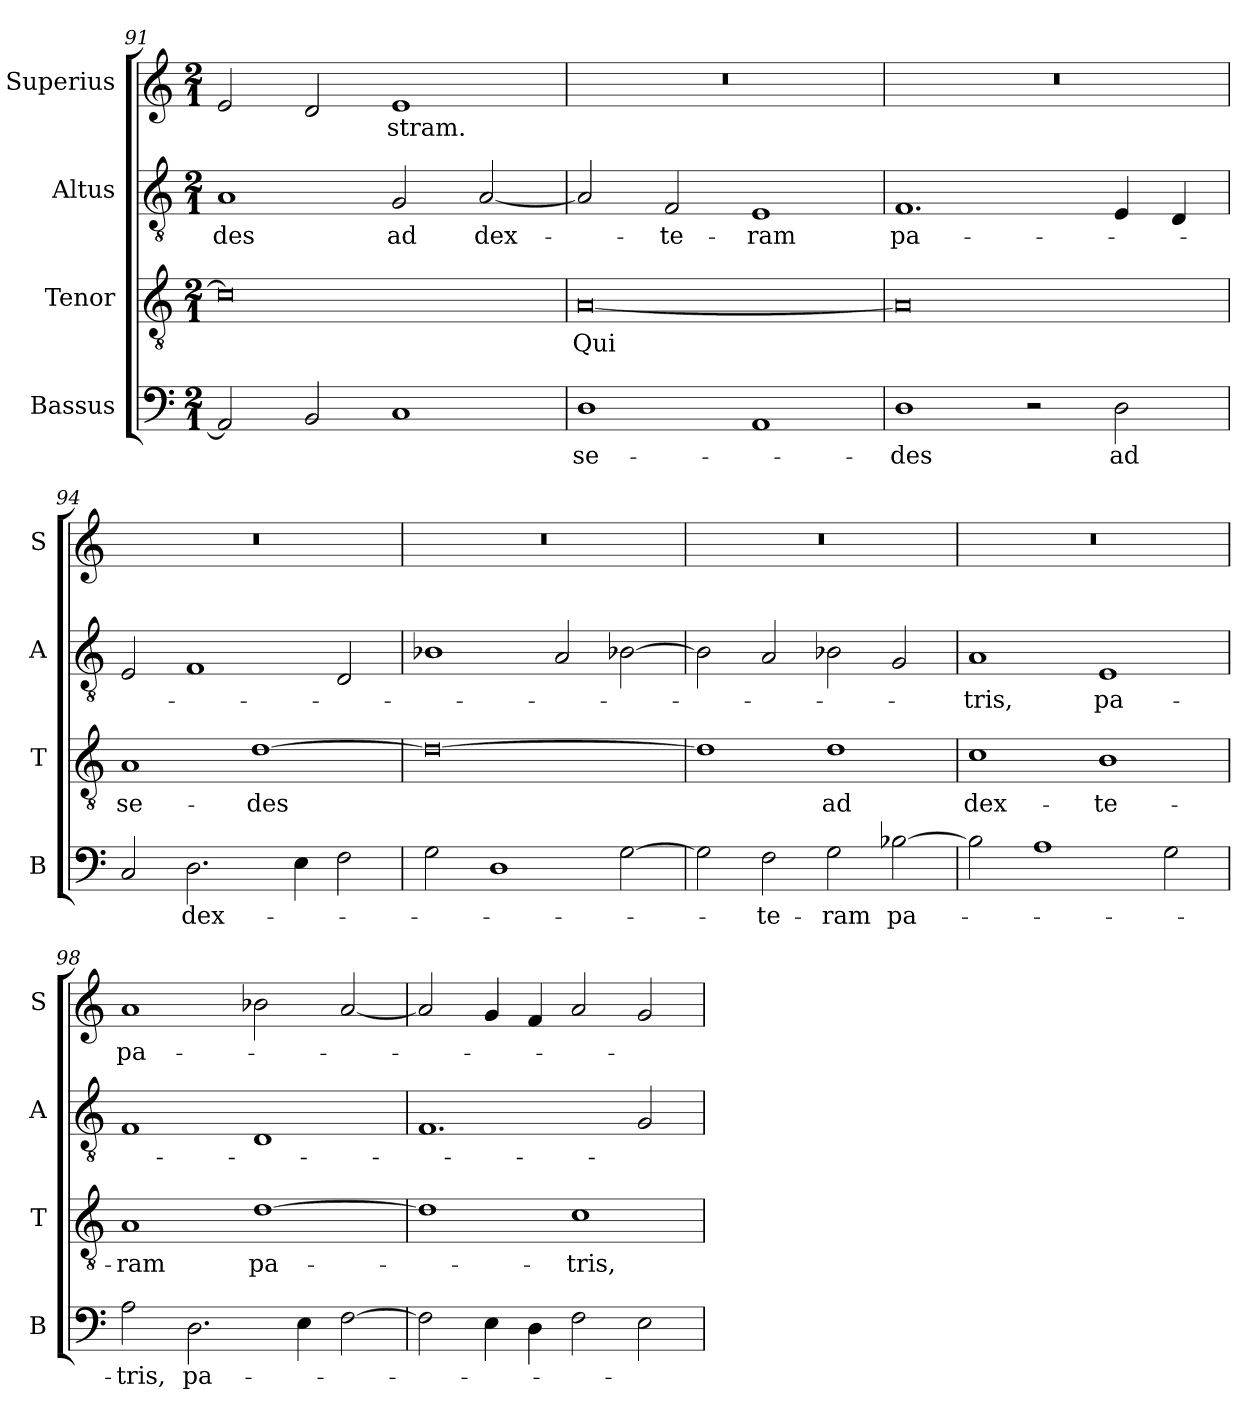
**kern	**text	**kern	**text	**kern	**text	**kern	**text
*part4	*part4	*part3	*part3	*part2	*part2	*part1	*part1
*staff4	*staff4	*staff3	*staff3	*staff2	*staff2	*staff1	*staff1
*I"Bassus	*	*I"Tenor	*	*I"Altus	*	*I"Superius	*
*I'B	*	*I'T	*	*I'A	*	*I'S	*
*clefF4	*	*clefGv2	*	*clefGv2	*	*clefG2	*
*k[]	*	*k[]	*	*k[]	*	*k[]	*
*M2/1	*	*M2/1	*	*M2/1	*	*M2/1	*
=91	=91	=91	=91	=91	=91	=91	=91
2AA/]	.	0c]	.	1A	-des	2e/	.
2BB/	.	.	.	.	.	2d/	.
1C	.	.	.	2G/	ad	1e	-stram.
.	.	.	.	[2A/	dex-	.	.
=92	=92	=92	=92	=92	=92	=92	=92
1D	se-	[0A	Qui	2A/]	.	0r	.
.	.	.	.	2F/	-te-	.	.
1AA	.	.	.	1E	-ram	.	.
=93	=93	=93	=93	=93	=93	=93	=93
1D	-des	0A]	.	1.F	pa-	0r	.
2r	.	.	.	.	.	.	.
2D\	ad	.	.	4E/	.	.	.
.	.	.	.	4D/	.	.	.
=94	=94	=94	=94	=94	=94	=94	=94
2C/	.	1A	se-	2E/	.	0r	.
2.D\	dex-	.	.	1F	.	.	.
.	.	[1d	-des	.	.	.	.
4E\	.	.	.	.	.	.	.
2F\	.	.	.	2D/	.	.	.
=95	=95	=95	=95	=95	=95	=95	=95
2G\	.	0d_	.	1B-X	.	0r	.
1D	.	.	.	.	.	.	.
.	.	.	.	2A/	.	.	.
[2G\	.	.	.	[2B-X\	.	.	.
=96	=96	=96	=96	=96	=96	=96	=96
2G\]	.	1d]	.	2B-\]	.	0r	.
2F\	-te-	.	.	2A/	.	.	.
2G\	-ram	1d	ad	2B-X\	.	.	.
[2B-X\	pa-	.	.	2G/	.	.	.
=97	=97	=97	=97	=97	=97	=97	=97
2B-\]	.	1c	dex-	1A	-tris,	0r	.
1A	.	.	.	.	.	.	.
.	.	1B	-te-	1E	pa-	.	.
2G\	.	.	.	.	.	.	.
=98	=98	=98	=98	=98	=98	=98	=98
2A\	-tris,	1A	-ram	1F	.	1a	pa-
2.D\	pa-	.	.	.	.	.	.
.	.	[1d	pa-	1D	.	2b-X\	.
4E\	.	.	.	.	.	.	.
[2F\	.	.	.	.	.	[2a/	.
=99	=99	=99	=99	=99	=99	=99	=99
2F\]	.	1d]	.	1.F	.	2a/]	.
4E\	.	.	.	.	.	4g/	.
4D\	.	.	.	.	.	4f/	.
2F\	.	1c	-tris,	.	.	2a/	.
2E\	.	.	.	2G/	.	2g/	.
=	=	=	=	=	=	=	=
*-	*-	*-	*-	*-	*-	*-	*-
